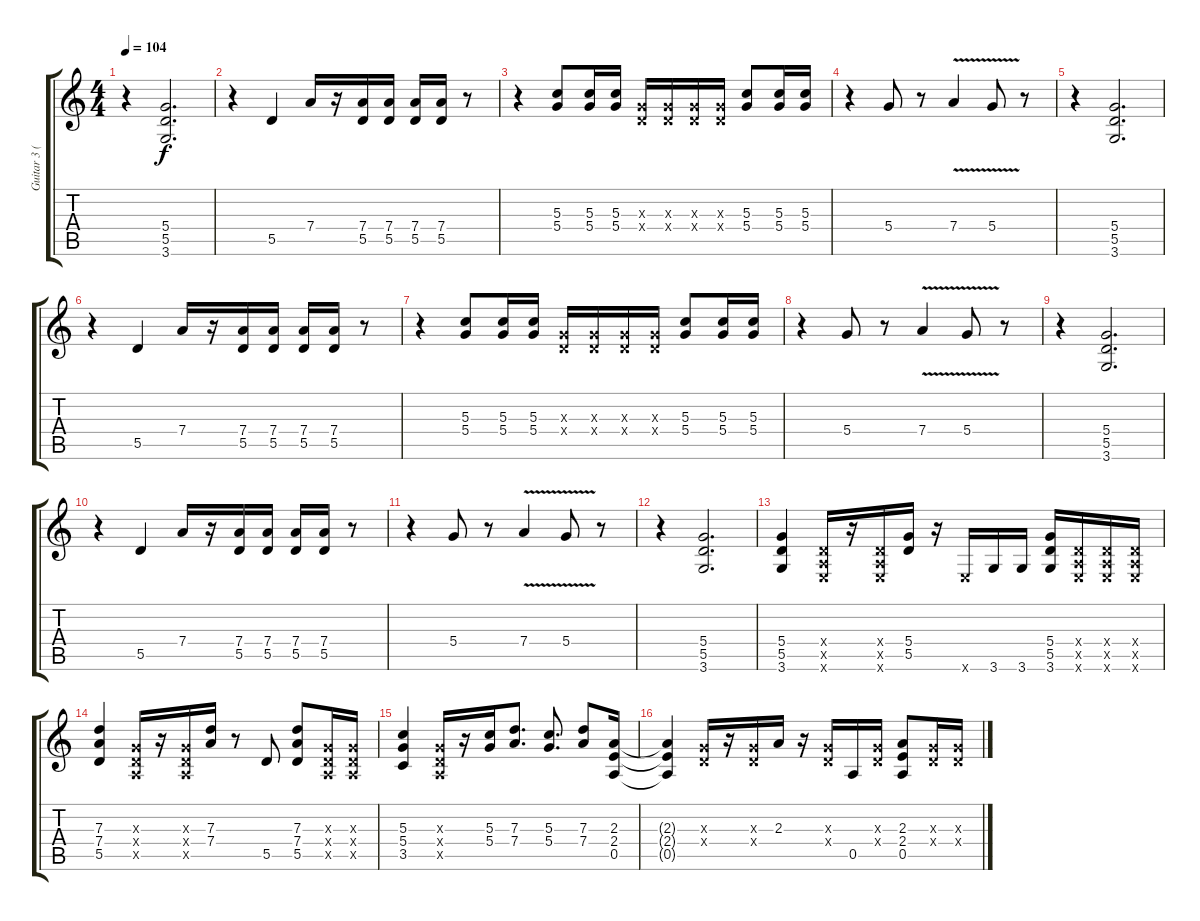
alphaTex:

\track ("Guitar 3 (Rhythm 2)" "Guitar 3 (") {instrument distortionguitar}
\staff {score tabs}
\tuning (E4 B3 G3 D3 A2 E2) {hide}
\ts (4 4)
\tempo 104
\clef g2
\ks c
r.4{dy f} (5.4 5.5 3.6).2{d} |
r.4 5.5.4 7.4.16 r.16 (7.4 5.5).16 (7.4 5.5).16 (7.4 5.5).16 (7.4 5.5).16 r.8 |
r.4 (5.3 5.4).8 (5.3 5.4).16 (5.3 5.4).16 (0.3{x} 0.4{x}).16 (0.3{x} 0.4{x}).16 (0.3{x} 0.4{x}).16 (0.3{x} 0.4{x}).16 (5.3 5.4).8 (5.3 5.4).16 (5.3 5.4).16 |
r.4 5.4.8 r.8 7.4{v}.4 5.4{v}.8 r.8 |
r.4 (5.4 5.5 3.6).2{d} |
r.4 5.5.4 7.4.16 r.16 (7.4 5.5).16 (7.4 5.5).16 (7.4 5.5).16 (7.4 5.5).16 r.8 |
r.4 (5.3 5.4).8 (5.3 5.4).16 (5.3 5.4).16 (0.3{x} 0.4{x}).16 (0.3{x} 0.4{x}).16 (0.3{x} 0.4{x}).16 (0.3{x} 0.4{x}).16 (5.3 5.4).8 (5.3 5.4).16 (5.3 5.4).16 |
r.4 5.4.8 r.8 7.4{v}.4 5.4{v}.8 r.8 |
r.4 (5.4 5.5 3.6).2{d} |
r.4 5.5.4 7.4.16 r.16 (7.4 5.5).16 (7.4 5.5).16 (7.4 5.5).16 (7.4 5.5).16 r.8 |
r.4 5.4.8 r.8 7.4{v}.4 5.4{v}.8 r.8 |
r.4 (5.4 5.5 3.6).2{d} |
(5.4 5.5 3.6).4 (0.4{x} 0.5{x} 0.6{x}).16 r.16 (0.4{x} 0.5{x} 0.6{x}).16 (5.4 5.5).16 r.16 0.6{x}.16 3.6.16 3.6.16 (5.4 5.5 3.6).16 (0.4{x} 0.5{x} 0.6{x}).16 (0.4{x} 0.5{x} 0.6{x}).16 (0.4{x} 0.5{x} 0.6{x}).16 |
(7.3 7.4 5.5).4 (0.3{x} 0.4{x} 0.5{x}).16 r.16 (0.3{x} 0.4{x} 0.5{x}).16 (7.3 7.4).16 r.8 5.5.8 (7.3 7.4 5.5).8 (0.3{x} 0.4{x} 0.5{x}).16 (0.3{x} 0.4{x} 0.5{x}).16 |
(5.3 5.4 3.5).4 (0.3{x} 0.4{x} 0.5{x}).16 r.16 (5.3 5.4).16 (7.3 7.4).8{d} (5.3 5.4).8{d} (7.3 7.4).8 (2.3 2.4 0.5).16 |
(2.3{t} 2.4{t} 0.5{t}).4 (0.3{x} 0.4{x}).16 r.16 (0.3{x} 0.4{x}).16 2.3.16 r.16 (0.3{x} 0.4{x}).16 0.5.16 (0.3{x} 0.4{x}).16 (2.3 2.4 0.5).8 (0.3{x} 0.4{x}).16 (0.3{x} 0.4{x}).16
